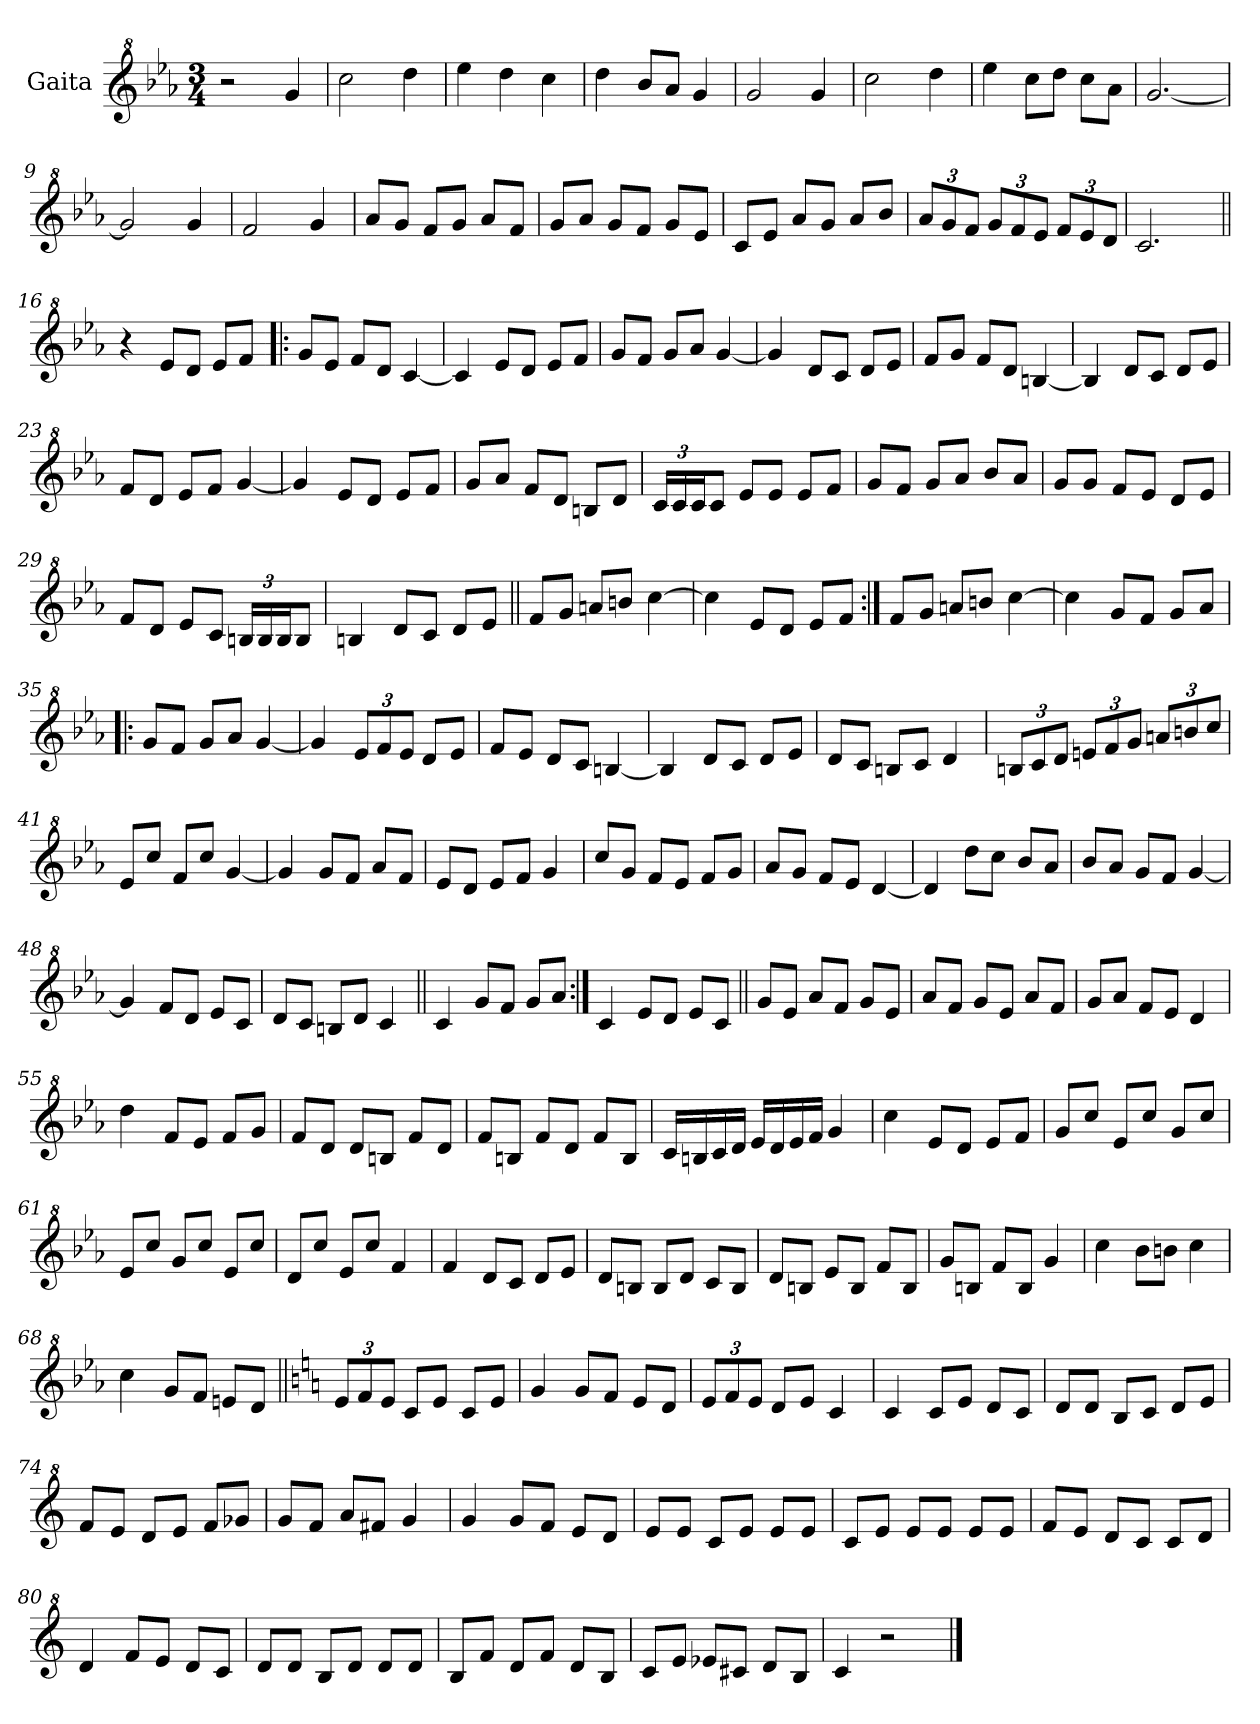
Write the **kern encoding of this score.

**kern
*part1
*staff1
*I"Gaita
*clefG^2
*k[b-e-a-]
*M3/4
*MM100
=1
2r
4gg/
=2
2ccc\
4ddd\
=3
4eee-\
4ddd\
4ccc\
=4
4ddd\
8bb-/L
8aa-/J
4gg/
=5
2gg/
4gg/
=6
2ccc\
4ddd\
=7
4eee-\
8ccc\L
8ddd\J
8ccc\L
8aa-\J
=8
[2.gg/
=9
2gg/]
4gg/
=10
2ff/
4gg/
=11
8aa-/L
8gg/J
8ff/L
8gg/J
8aa-/L
8ff/J
=12
8gg/L
8aa-/J
8gg/L
8ff/J
8gg/L
8ee-/J
!!LO:LB:g=z
=13
8cc/L
8ee-/J
8aa-/L
8gg/J
8aa-/L
8bb-/J
=14
*Xbrackettup
12aa-/L
12gg/
12ff/J
12gg/L
12ff/
12ee-/J
12ff/L
12ee-/
12dd/J
=15
2.cc/
=16||
*MM192
4r
8ee-/L
8dd/J
8ee-/L
8ff/J
=17!|:
8gg/L
8ee-/J
8ff/L
8dd/J
[4cc/
=18
4cc/]
8ee-/L
8dd/J
8ee-/L
8ff/J
=19
8gg/L
8ff/J
8gg/L
8aa-/J
[4gg/
=20
4gg/]
8dd/L
8cc/J
8dd/L
8ee-/J
!!LO:LB:g=z
=21
8ff/L
8gg/J
8ff/L
8dd/J
[4bn/
=22
4b/]
8dd/L
8cc/J
8dd/L
8ee-/J
=23
8ff/L
8dd/J
8ee-/L
8ff/J
[4gg/
=24
4gg/]
8ee-/L
8dd/J
8ee-/L
8ff/J
=25
8gg/L
8aa-/J
8ff/L
8dd/J
8bn/L
8dd/J
=26
24cc/LL
24cc/
24cc/J
8cc/J
8ee-/L
8ee-/J
8ee-/L
8ff/J
=27
8gg/L
8ff/J
8gg/L
8aa-/J
8bb-/L
8aa-/J
!!LO:LB:g=z
=28
8gg/L
8gg/J
8ff/L
8ee-/J
8dd/L
8ee-/J
=29
8ff/L
8dd/J
8ee-/L
8cc/J
24bn/LL
24b/
24b/J
8b/J
=30
4bn/
8dd/L
8cc/J
8dd/L
8ee-/J
=31||
8ff/L
8gg/J
8aan/L
8bbn/J
[4ccc\
=32
4ccc\]
8ee-/L
8dd/J
8ee-/L
8ff/J
=33:|!
8ff/L
8gg/J
8aan/L
8bbn/J
[4ccc\
=34
4ccc\]
8gg/L
8ff/J
8gg/L
8aa-/J
!!LO:LB:g=z
=35!|:
8gg/L
8ff/J
8gg/L
8aa-/J
[4gg/
=36
4gg/]
12ee-/L
12ff/
12ee-/J
8dd/L
8ee-/J
=37
8ff/L
8ee-/J
8dd/L
8cc/J
[4bn/
=38
4b/]
8dd/L
8cc/J
8dd/L
8ee-/J
=39
8dd/L
8cc/J
8bn/L
8cc/J
4dd/
=40
12bn/L
12cc/
12dd/J
12een/L
12ff/
12gg/J
12aan/L
12bbn/
12ccc/J
!!LO:LB:g=z
=41
8ee-/L
8ccc/J
8ff/L
8ccc/J
[4gg/
=42
4gg/]
8gg/L
8ff/J
8aa-/L
8ff/J
=43
8ee-/L
8dd/J
8ee-/L
8ff/J
4gg/
=44
8ccc/L
8gg/J
8ff/L
8ee-/J
8ff/L
8gg/J
=45
8aa-/L
8gg/J
8ff/L
8ee-/J
[4dd/
=46
4dd/]
8ddd\L
8ccc\J
8bb-/L
8aa-/J
=47
8bb-/L
8aa-/J
8gg/L
8ff/J
[4gg/
=48
4gg/]
8ff/L
8dd/J
8ee-/L
8cc/J
!!LO:LB:g=z
=49
8dd/L
8cc/J
8bn/L
8dd/J
4cc/
=50||
4cc/
8gg/L
8ff/J
8gg/L
8aa-/J
=51:|!
4cc/
8ee-/L
8dd/J
8ee-/L
8cc/J
=52||
8gg/L
8ee-/J
8aa-/L
8ff/J
8gg/L
8ee-/J
=53
8aa-/L
8ff/J
8gg/L
8ee-/J
8aa-/L
8ff/J
=54
8gg/L
8aa-/J
8ff/L
8ee-/J
4dd/
=55
4ddd\
8ff/L
8ee-/J
8ff/L
8gg/J
!!LO:LB:g=z
=56
8ff/L
8dd/J
8dd/L
8bn/J
8ff/L
8dd/J
=57
8ff/L
8bn/J
8ff/L
8dd/J
8ff/L
8b/J
=58
16cc/LL
16bn/
16cc/
16dd/JJ
16ee-/LL
16dd/
16ee-/
16ff/JJ
4gg/
=59
4ccc\
8ee-/L
8dd/J
8ee-/L
8ff/J
=60
8gg/L
8ccc/J
8ee-/L
8ccc/J
8gg/L
8ccc/J
=61
8ee-/L
8ccc/J
8gg/L
8ccc/J
8ee-/L
8ccc/J
=62
8dd/L
8ccc/J
8ee-/L
8ccc/J
4ff/
!!LO:LB:g=z
=63
4ff/
8dd/L
8cc/J
8dd/L
8ee-/J
=64
8dd/L
8bn/J
8b/L
8dd/J
8cc/L
8b/J
=65
8dd/L
8bn/J
8ee-/L
8b/J
8ff/L
8b/J
=66
8gg/L
8bn/J
8ff/L
8b/J
4gg/
=67
4ccc\
8bb-\L
8bbn\J
4ccc\
=68
4ccc\
8gg/L
8ff/J
8eeni/L
8dd/J
!!LO:LB:g=z
=69||
*k[]
12ee/L
12ff/
12ee/J
8cc/L
8ee/J
8cc/L
8ee/J
=70
4gg/
8gg/L
8ff/J
8ee/L
8dd/J
=71
12ee/L
12ff/
12ee/J
8dd/L
8ee/J
4cc/
=72
4cc/
8cc/L
8ee/J
8dd/L
8cc/J
=73
8dd/L
8dd/J
8b/L
8cc/J
8dd/L
8ee/J
=74
8ff/L
8ee/J
8dd/L
8ee/J
8ff/L
8gg-X/J
=75
8gg/L
8ff/J
8aa/L
8ff#X/J
4gg/
!!LO:PB:g=z
=76
4gg/
8gg/L
8ff/J
8ee/L
8dd/J
=77
8ee/L
8ee/J
8cc/L
8ee/J
8ee/L
8ee/J
=78
8cc/L
8ee/J
8ee/L
8ee/J
8ee/L
8ee/J
=79
8ff/L
8ee/J
8dd/L
8cc/J
8cc/L
8dd/J
=80
4dd/
8ff/L
8ee/J
8dd/L
8cc/J
=81
8dd/L
8dd/J
8b/L
8dd/J
8dd/L
8dd/J
=82
8b/L
8ff/J
8dd/L
8ff/J
8dd/L
8b/J
!!LO:LB:g=z
=83
8cc/L
8ee/J
8ee-X/L
8cc#X/J
8dd/L
8b/J
=84
4cc/
2r
==
*-
